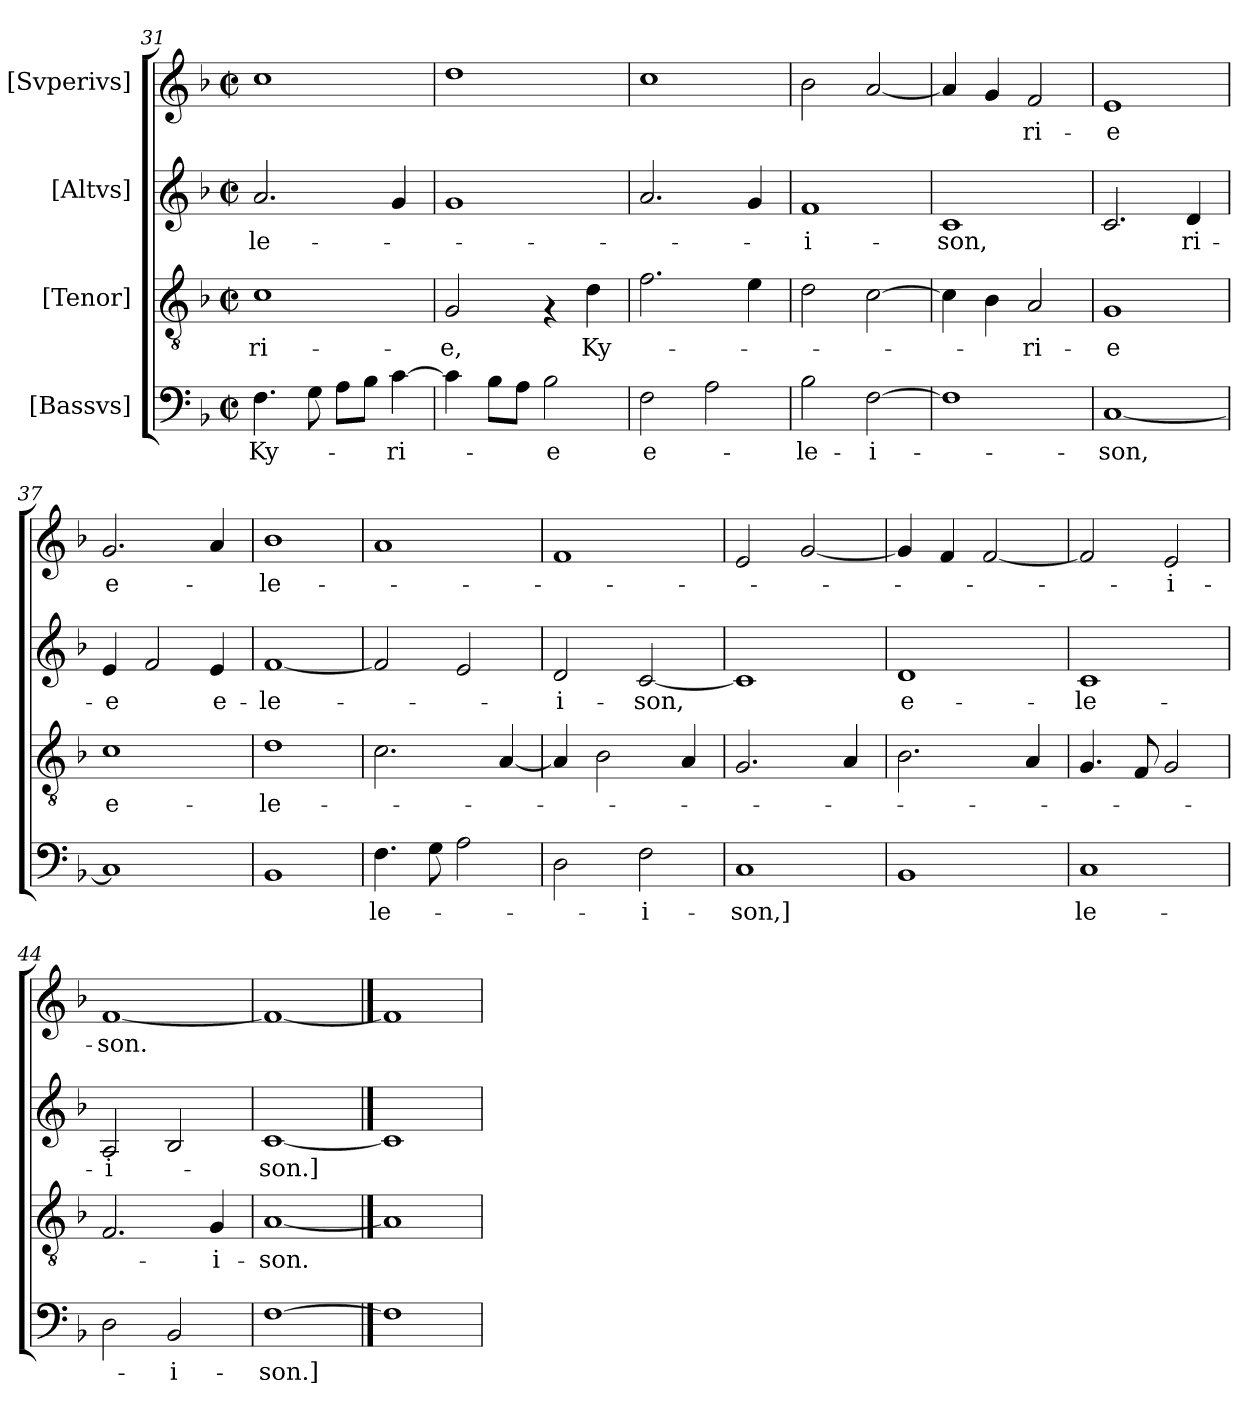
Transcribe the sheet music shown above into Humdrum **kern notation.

**kern	**text	**kern	**text	**kern	**text	**kern	**text
*part4	*part4	*part3	*part3	*part2	*part2	*part1	*part1
*staff4	*staff4	*staff3	*staff3	*staff2	*staff2	*staff1	*staff1
*I"[Bassvs]	*	*I"[Tenor]	*	*I"[Altvs]	*	*I"[Svperivs]	*
*clefF4	*	*clefGv2	*	*clefG2	*	*clefG2	*
*k[b-]	*	*k[b-]	*	*k[b-]	*	*k[b-]	*
*F:	*	*F:	*	*F:	*	*F:	*
*M2/2	*	*M2/2	*	*M2/2	*	*M2/2	*
*met(c|)	*	*met(c|)	*	*met(c|)	*	*met(c|)	*
=31	=31	=31	=31	=31	=31	=31	=31
!	!LO:LY:b	!	!LO:LY:b	!	!LO:LY:b	!	!
4.F\	Ky-	1c	-ri-	2.a/	-le-	1cc	.
8G\	.	.	.	.	.	.	.
8A\L	.	.	.	.	.	.	.
8B-\J	.	.	.	.	.	.	.
!	!LO:LY:b	!	!	!	!	!	!
[>4c\	-ri-	.	.	4g/	.	.	.
=32	=32	=32	=32	=32	=32	=32	=32
!	!	!	!LO:LY:b	!	!	!	!
4c\]	.	2G/	-e,	1g	.	1dd	.
8B-\L	.	.	.	.	.	.	.
8A\J	.	.	.	.	.	.	.
!	!LO:LY:b	!	!	!	!	!	!
2B-\	-e	4rF	.	.	.	.	.
!	!	!	!LO:LY:b	!	!	!	!
.	.	4d\	Ky-	.	.	.	.
=33	=33	=33	=33	=33	=33	=33	=33
!	!LO:LY:b	!	!	!	!	!	!
2F\	e-	2.f\	.	2.a/	.	1cc	.
2A\	.	.	.	.	.	.	.
.	.	4e\	.	4g/	.	.	.
=34	=34	=34	=34	=34	=34	=34	=34
!	!LO:LY:b	!	!	!	!LO:LY:b	!	!
2B-\	-le-	2d\	.	1f	-i-	2b-\	.
!	!LO:LY:b	!	!	!	!	!	!
[>2F\	-i-	[>2c\	.	.	.	[<2a/	.
=35	=35	=35	=35	=35	=35	=35	=35
!	!	!	!	!	!LO:LY:b	!	!
1F]	.	4c\]	.	1c	-son,	4a/]	.
.	.	4B-\	.	.	.	4g/	.
!	!	!	!LO:LY:b	!	!	!	!LO:LY:b
.	.	2A/	-ri-	.	.	2f/	-ri-
=36	=36	=36	=36	=36	=36	=36	=36
!	!LO:LY:b	!	!LO:LY:b	!	!	!	!LO:LY:b
[<1C	-son,	1G	-e	2.c/	.	1e	-e
!	!	!	!	!	!LO:LY:b	!	!
.	.	.	.	4d/	ri-	.	.
!!LO:PB:g=z
=37	=37	=37	=37	=37	=37	=37	=37
!	!	!	!LO:LY:b	!	!LO:LY:b	!	!LO:LY:b
1C]	.	1c	e-	4e/	-e	2.g/	e-
.	.	.	.	2f/	.	.	.
!	!	!	!	!	!LO:LY:b	!	!
.	.	.	.	4e/	e-	4a/	.
=38	=38	=38	=38	=38	=38	=38	=38
!	!	!	!LO:LY:b	!	!LO:LY:b	!	!LO:LY:b
1BB-	.	1d	-le-	[<1f	-le-	1b-	-le-
=39	=39	=39	=39	=39	=39	=39	=39
!	!LO:LY:b	!	!	!	!	!	!
4.F\	le-	2.c\	.	2f/]	.	1a	.
8G\	.	.	.	.	.	.	.
2A\	.	.	.	2e/	.	.	.
.	.	[<4A/	.	.	.	.	.
=40	=40	=40	=40	=40	=40	=40	=40
!	!	!	!	!	!LO:LY:b	!	!
2D\	.	4A/]	.	2d/	-i-	1f	.
.	.	2B-\	.	.	.	.	.
!	!LO:LY:b	!	!	!	!LO:LY:b	!	!
2F\	-i-	.	.	[<2c/	-son,	.	.
.	.	4A/	.	.	.	.	.
=41	=41	=41	=41	=41	=41	=41	=41
!	!LO:LY:b	!	!	!	!	!	!
1C	-son,]	2.G/	.	1c]	.	2e/	.
.	.	.	.	.	.	[<2g/	.
.	.	4A/	.	.	.	.	.
=42	=42	=42	=42	=42	=42	=42	=42
!	!	!	!	!	!LO:LY:b	!	!
1BB-	.	2.B-\	.	1d	e-	4g/]	.
.	.	.	.	.	.	4f/	.
.	.	.	.	.	.	[<2f/	.
.	.	4A/	.	.	.	.	.
=43	=43	=43	=43	=43	=43	=43	=43
!	!LO:LY:b	!	!	!	!LO:LY:b	!	!
1C	le-	4.G/	.	1c	-le-	2f/]	.
.	.	8F/	.	.	.	.	.
!	!	!	!	!	!	!	!LO:LY:b
.	.	2G/	.	.	.	2e/	-i-
=44	=44	=44	=44	=44	=44	=44	=44
!	!	!	!	!	!LO:LY:b	!	!LO:LY:b
2D\	.	2.F/	.	2A/	-i-	[<1f	-son.
!	!LO:LY:b	!	!	!	!	!	!
2BB-/	-i-	.	.	2B-/	.	.	.
!	!	!	!LO:LY:b	!	!	!	!
.	.	4G/	-i-	.	.	.	.
=45	=45	=45	=45	=45	=45	=45	=45
!	!LO:LY:b	!	!LO:LY:b	!	!LO:LY:b	!	!
[1F	-son.]	[1A	-son.	[1c	-son.]	1f_	.
==46	==46	==46	==46	==46	==46	==46	==46
1F]	.	1A]	.	1c]	.	1f]	.
=	=	=	=	=	=	=	=
*-	*-	*-	*-	*-	*-	*-	*-
